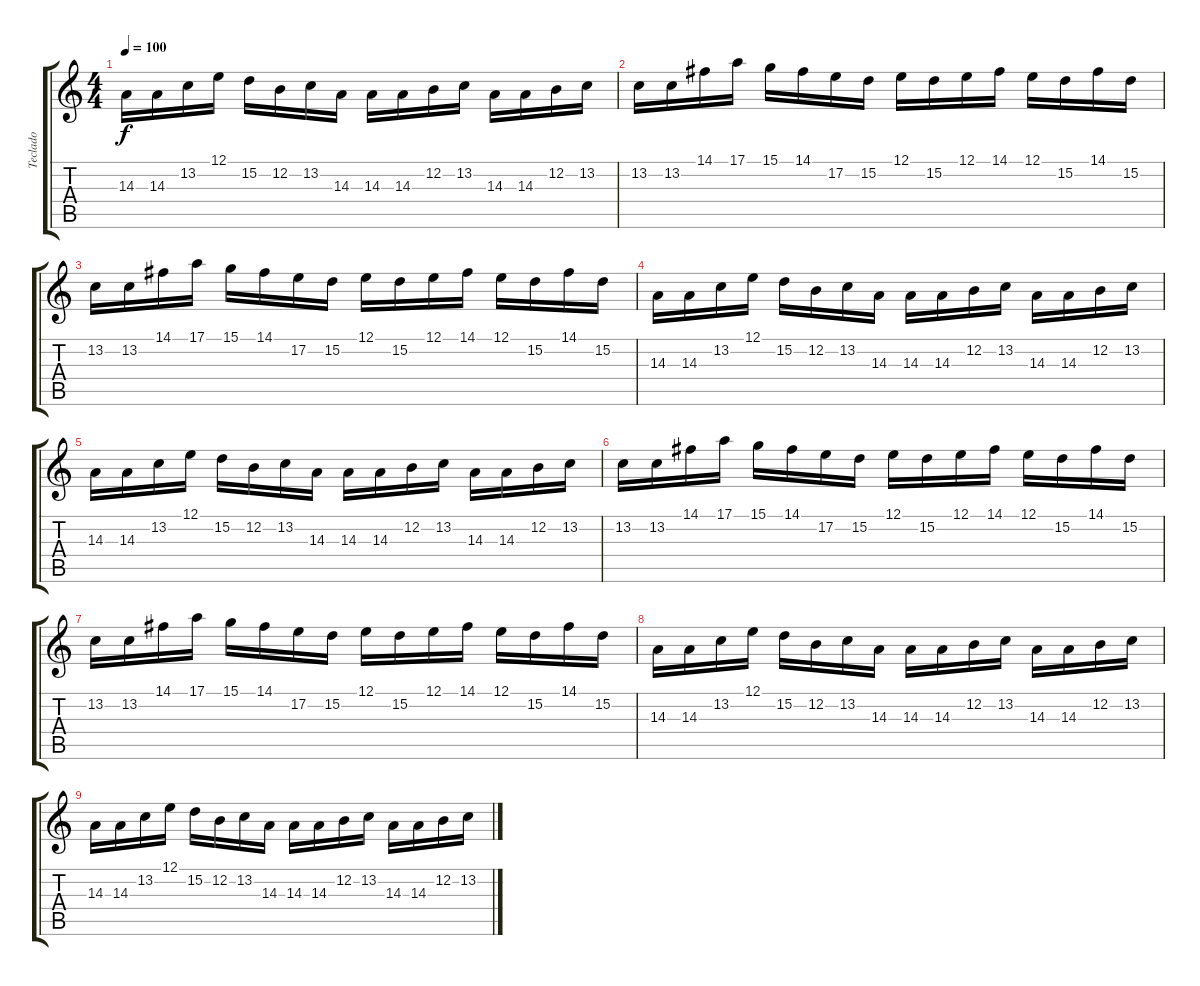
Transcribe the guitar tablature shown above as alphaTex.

\track ("Teclado" "Teclado") {instrument fx1rain}
\staff {score tabs}
\tuning (E4 B3 G3 D3 A2 E2) {hide}
\ts (4 4)
\tempo 100
\clef g2
\ks c
14.3.16{dy f} 14.3.16 13.2.16 12.1.16 15.2.16 12.2.16 13.2.16 14.3.16 14.3.16 14.3.16 12.2.16 13.2.16 14.3.16 14.3.16 12.2.16 13.2.16 |
13.2.16 13.2.16 14.1.16 17.1.16 15.1.16 14.1.16 17.2.16 15.2.16 12.1.16 15.2.16 12.1.16 14.1.16 12.1.16 15.2.16 14.1.16 15.2.16 |
13.2.16 13.2.16 14.1.16 17.1.16 15.1.16 14.1.16 17.2.16 15.2.16 12.1.16 15.2.16 12.1.16 14.1.16 12.1.16 15.2.16 14.1.16 15.2.16 |
14.3.16 14.3.16 13.2.16 12.1.16 15.2.16 12.2.16 13.2.16 14.3.16 14.3.16 14.3.16 12.2.16 13.2.16 14.3.16 14.3.16 12.2.16 13.2.16 |
14.3.16 14.3.16 13.2.16 12.1.16 15.2.16 12.2.16 13.2.16 14.3.16 14.3.16 14.3.16 12.2.16 13.2.16 14.3.16 14.3.16 12.2.16 13.2.16 |
13.2.16 13.2.16 14.1.16 17.1.16 15.1.16 14.1.16 17.2.16 15.2.16 12.1.16 15.2.16 12.1.16 14.1.16 12.1.16 15.2.16 14.1.16 15.2.16 |
13.2.16 13.2.16 14.1.16 17.1.16 15.1.16 14.1.16 17.2.16 15.2.16 12.1.16 15.2.16 12.1.16 14.1.16 12.1.16 15.2.16 14.1.16 15.2.16 |
14.3.16 14.3.16 13.2.16 12.1.16 15.2.16 12.2.16 13.2.16 14.3.16 14.3.16 14.3.16 12.2.16 13.2.16 14.3.16 14.3.16 12.2.16 13.2.16 |
14.3.16 14.3.16 13.2.16 12.1.16 15.2.16 12.2.16 13.2.16 14.3.16 14.3.16 14.3.16 12.2.16 13.2.16 14.3.16 14.3.16 12.2.16 13.2.16
